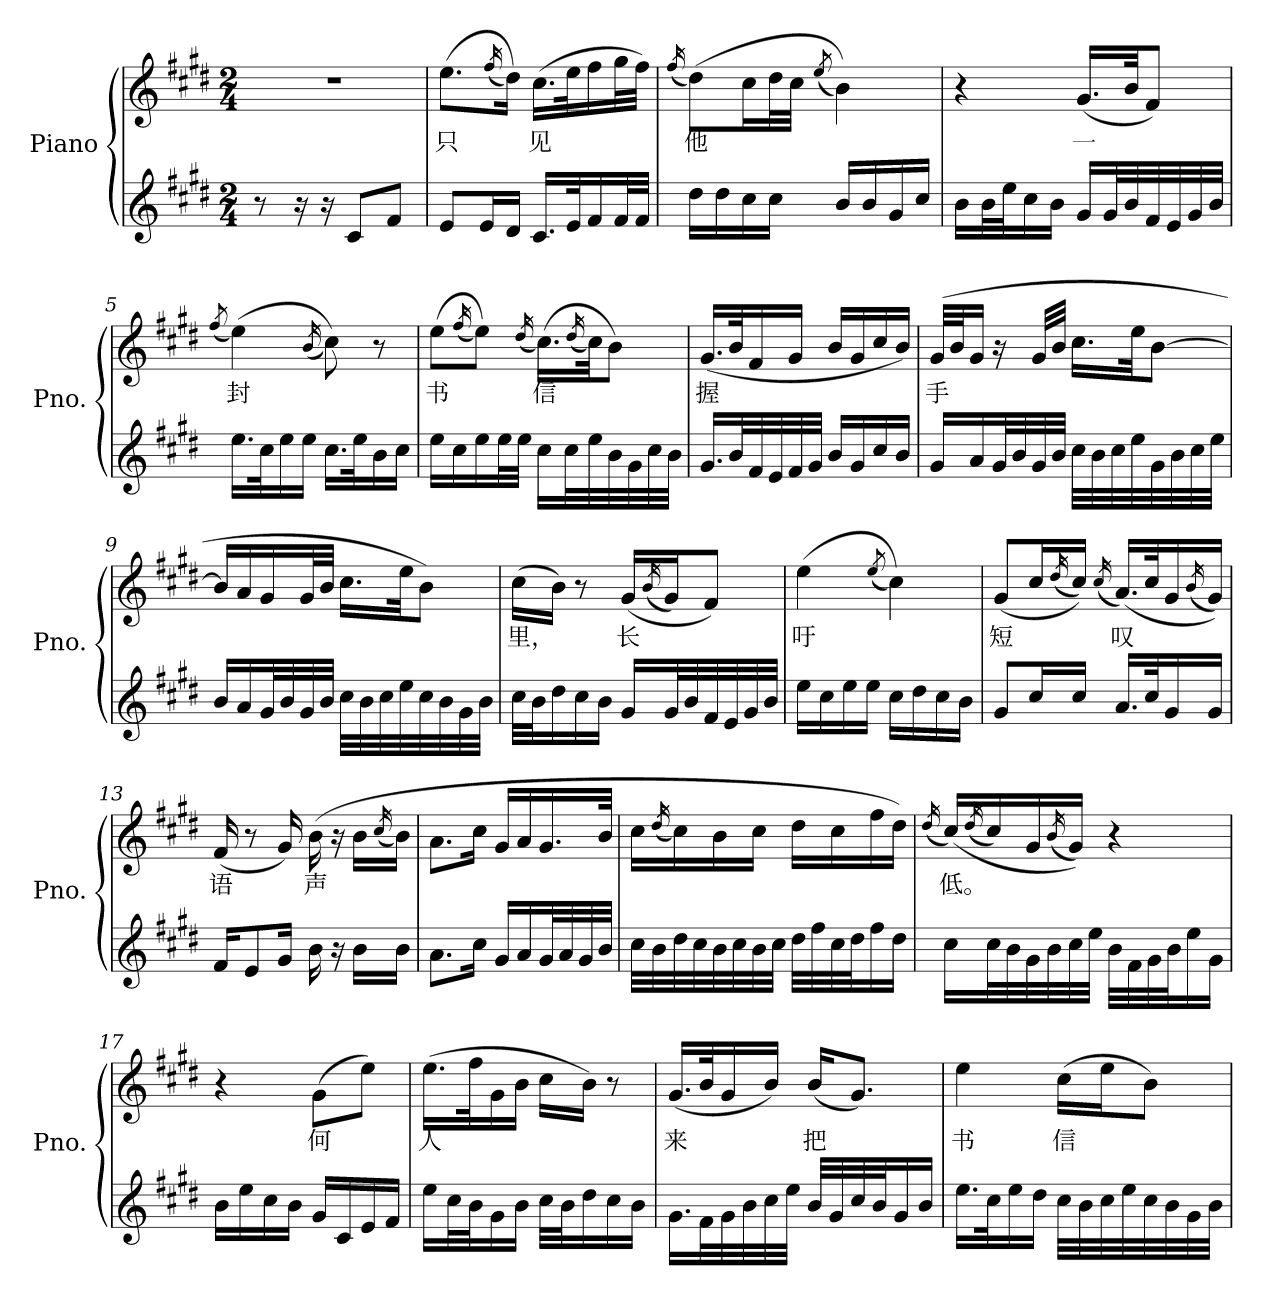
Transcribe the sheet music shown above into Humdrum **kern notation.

**kern	**kern	**text
*part2	*part1	*part1
*staff2	*staff1	*staff1
*I"Piano	*I"Piano	*
*I'Pno.	*I'Pno.	*
*clefG2	*clefG2	*
*k[f#c#g#d#]	*k[f#c#g#d#]	*
*M2/4	*M2/4	*
=1	=1	=1
8r	2r	.
16r	.	.
16r	.	.
8c#/L	.	.
8f#/J	.	.
=2	=2	=2
!	!	!LO:LY:b
8e/L	(>8.ee\L	只
16e/L	.	.
.	(<16qff#/	.
16d#/JJ	16dd#\Jk))	.
!	!	!LO:LY:b
16.c#/LL	(>16.cc#\LL	见
32e/K	32ee\K	.
16f#/	16ff#\	.
32f#/L	32gg#\L	.
32f#/JJJ	32ff#\JJJ)	.
=3	=3	=3
.	(<16qff#/	.
!	!	!LO:LY:b
16dd#\LL	(>8dd#\L)	他
16dd#\	.	.
16cc#\	16cc#\L	.
16cc#\JJ	32dd#\L	.
.	32cc#\JJJ	.
.	(<8qee/	.
16b/LL	4b\))	.
16b/	.	.
16g#/	.	.
16cc#/JJ	.	.
=4	=4	=4
16b\LL	4r	.
32b\L	.	.
32ee\J	.	.
16cc#\	.	.
16b\JJ	.	.
!	!	!LO:LY:b
16g#/LL	(<16.g#/LL	一
32g#/L	.	.
32b/	32b/JK	.
32f#/	8f#/J)	.
32e/	.	.
32g#/	.	.
32b/JJJ	.	.
!!LO:LB:g=z
=5	=5	=5
.	(<8qff#/	.
!	!	!LO:LY:b
16.ee\LL	(>4ee\)	封
32cc#\K	.	.
16ee\	.	.
16ee\JJ	.	.
.	(<16qb/	.
16.cc#\LL	8cc#\))	.
32ee\K	.	.
16b\	8r	.
16cc#\JJ	.	.
=6	=6	=6
!	!	!LO:LY:b
16ee\LL	(>8ee\L	书
16cc#\	.	.
.	(<16qff#/	.
16ee\	8ee\J))	.
32ee\L	.	.
32ee\JJJ	.	.
.	(<16qdd#/	.
!	!	!LO:LY:b
16cc#\LL	(>16.cc#\LL)	信
32cc#\L	.	.
.	(<16qdd#/	.
32ee\	32cc#\JK)	.
32b\	8b\J)	.
32g#\	.	.
32cc#\	.	.
32b\JJJ	.	.
!!LO:LB:g=z
=7	=7	=7
!	!	!LO:LY:b
16.g#/LL	(<16.g#/LL	握
32b/L	32b/K	.
32f#/	16f#/	.
32e/	.	.
32f#/	16g#/JJ	.
32g#/JJJ	.	.
16b/LL	16b/LL	.
16g#/	16g#/	.
16cc#/	16cc#/	.
16b/JJ	16b/JJ)	.
=8	=8	=8
!	!	!LO:LY:b
16g#/LL	(>32g#/LLL	手
.	32b/J	.
16a/	16g#/JJ	.
32g#/L	16r	.
32b/	.	.
32g#/	32g#/LLL	.
32b/JJJ	32b/JJJ	.
32cc#\LLL	16.cc#\LL	.
32b\	.	.
32cc#\	.	.
32ee\	32ee\JK	.
32g#\	[8b\J	.
32b\	.	.
32cc#\	.	.
32ee\JJJ	.	.
=9	=9	=9
16b/LL	16b/LL]	.
16a/	16a/	.
32g#/L	16g#/	.
32b/	.	.
32g#/	32g#/L	.
32b/JJJ	32b/JJJ	.
32cc#\LLL	16.cc#\LL	.
32b\	.	.
32cc#\	.	.
32ee\	32ee\JK	.
32cc#\	8b\J)	.
32b\	.	.
32g#\	.	.
32b\JJJ	.	.
!!LO:LB:g=z
=10	=10	=10
!	!	!LO:LY:b
32cc#\LLL	(>16cc#\LL	里，
32b\J	.	.
16dd#\	16b\JJ)	.
16cc#\	8r	.
16b\JJ	.	.
!	!	!LO:LY:b
16g#/LL	(<16g#/LL	长
.	(<16qb/	.
32g#/L	16g#/J)	.
32b/	.	.
32f#/	8f#/J)	.
32e/	.	.
32g#/	.	.
32b/JJJ	.	.
=11	=11	=11
!	!	!LO:LY:b
16ee\LL	(>4ee\	吁
16cc#\	.	.
16ee\	.	.
16ee\JJ	.	.
.	(<8qee/	.
16cc#\LL	4cc#\))	.
16dd#\	.	.
16cc#\	.	.
16b\JJ	.	.
!!LO:LB:g=z
=12	=12	=12
!	!	!LO:LY:b
8g#/L	(<8g#/L	短
16cc#/L	16cc#/L	.
.	(<16qdd#/	.
16cc#/JJ	16cc#/JJ))	.
.	(<16qcc#/	.
!	!	!LO:LY:b
16.a/LL	(<16.a/LL)	叹
32cc#/K	32cc#/K	.
16g#/	16g#/	.
.	(<16qb/	.
16g#/JJ	16g#/JJ))	.
=13	=13	=13
!	!	!LO:LY:b
16f#/KL	(<16f#/	语
8e/	8r	.
16g#/Jk	16g#/)	.
!	!	!LO:LY:b
16b\	(>16b\	声
16r	16r	.
16b\LL	16b\LL	.
.	(<16qcc#/	.
16b\JJ	16b\JJ)	.
=14	=14	=14
8.a\L	8.a\L	.
16cc#\Jk	16cc#\Jk	.
16g#/LL	16g#/LL	.
16a/	16a/	.
32g#/L	16.g#/	.
32a/	.	.
32g#/	.	.
32b/JJJ	32b/JJk	.
=15	=15	=15
32cc#\LLL	16cc#\LL	.
32b\	.	.
.	(<16qdd#/	.
32dd#\	16cc#\)	.
32cc#\	.	.
32b\	16b\	.
32cc#\	.	.
32b\	16cc#\JJ	.
32cc#\JJJ	.	.
32dd#\LLL	16dd#\LL	.
32ff#\	.	.
32cc#\	16cc#\	.
32dd#\J	.	.
16ff#\	16ff#\	.
16dd#\JJ	16dd#\JJ)	.
!!LO:PB:g=z
=16	=16	=16
.	(<16qdd#/	.
!	!	!LO:LY:b
16cc#\LL	(<16cc#/LL)	低。
.	(<16qdd#/	.
32cc#\L	16cc#/)	.
32b\	.	.
32g#\	16g#/	.
32b\	.	.
.	(<16qb/	.
32cc#\	16g#/JJ))	.
32ee\JJJ	.	.
32b\LLL	4r	.
32f#\	.	.
32g#\	.	.
32b\J	.	.
16ee\	.	.
16g#\JJ	.	.
=17	=17	=17
16b\LL	4r	.
16ee\	.	.
16cc#\	.	.
16b\JJ	.	.
!	!	!LO:LY:b
16g#/LL	(>8g#\L	何
16c#/	.	.
16e/	8ee\J)	.
16f#/JJ	.	.
=18	=18	=18
!	!	!LO:LY:b
16ee\LL	(>16.ee\LL	人
32cc#\L	.	.
32b\J	32ff#\K	.
16g#\	16g#\	.
16b\JJ	16b\JJ	.
32cc#\LLL	16cc#\LL	.
32b\J	.	.
16dd#\	16b\JJ)	.
16cc#\	8r	.
16b\JJ	.	.
=19	=19	=19
!	!	!LO:LY:b
16.g#\LL	(<16.g#/LL	来
32f#\L	32b/K	.
32g#\	16g#/	.
32b\	.	.
32cc#\	16b/JJ)	.
32ee\JJJ	.	.
!	!	!LO:LY:b
32b/LLL	(<16b/KL	把
32g#/	.	.
32cc#/	8.g#/J)	.
32b/J	.	.
16g#/	.	.
16b/JJ	.	.
!!LO:LB:g=z
=20	=20	=20
!	!	!LO:LY:b
16.ee\LL	4ee\	书
32cc#\K	.	.
16ee\	.	.
16dd#\JJ	.	.
!	!	!LO:LY:b
32cc#\LLL	(>16cc#\LL	信
32b\	.	.
32cc#\	16ee\J	.
32ee\	.	.
32cc#\	8b\J)	.
32b\	.	.
32g#\	.	.
32b\JJJ	.	.
=	=	=
*-	*-	*-
